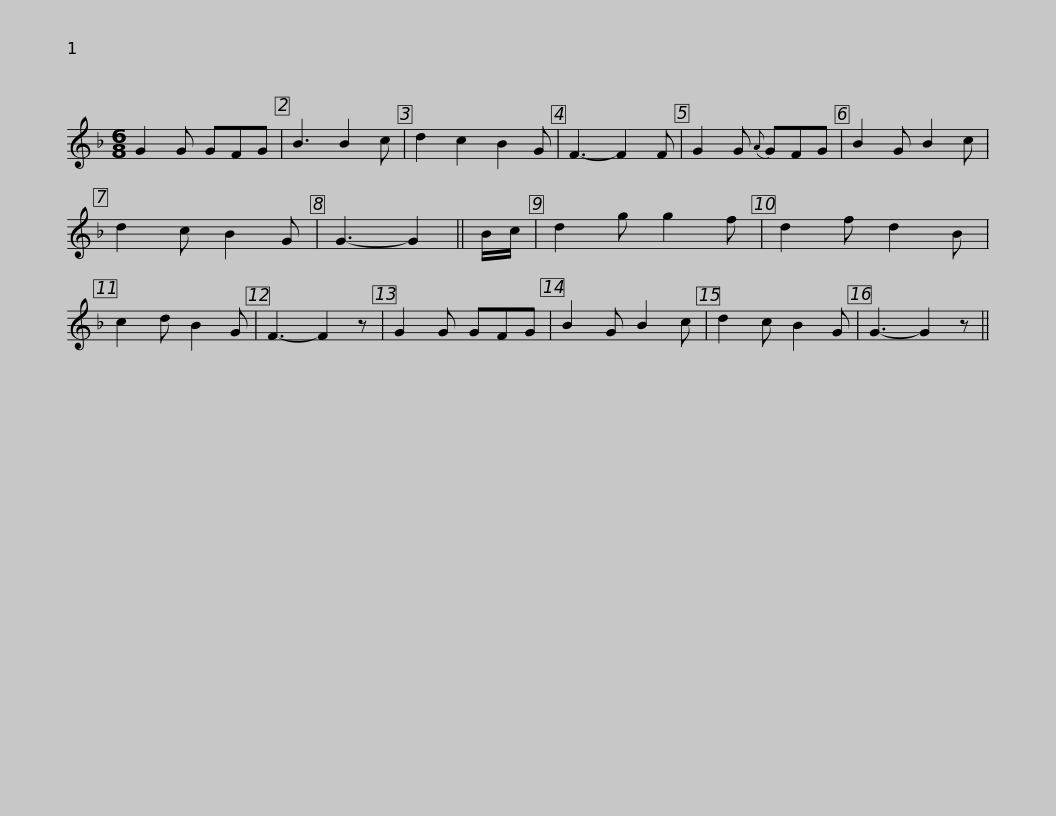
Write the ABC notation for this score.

X:1
L:1/8
M:6/8
I:linebreak $
K:F
V:1 treble
V:1
 G2 G GFG | B3 B2 c | d2 c2 B2 G | F3- F2 F | G2 G{A} GFG | %5
 B2 G B2 c | d2 c B2 G | G3- G2 || B/c/ | d2 g g2 f |$ %10
 d2 f d2 B | c2 d B2 G | F3- F2 z | G2 G GFG | B2 G B2 c | %15
 d2 c B2 G | G3- G2 z || %17
